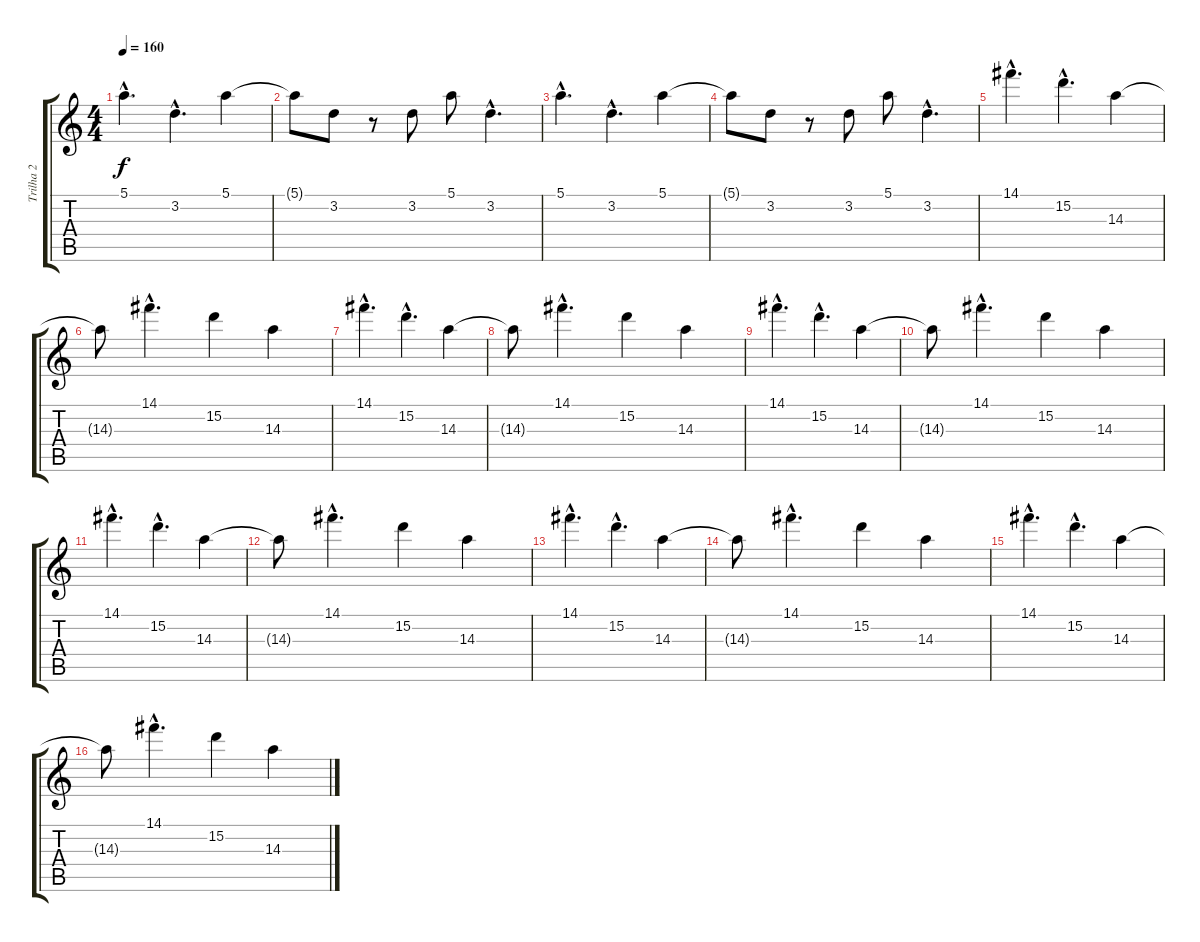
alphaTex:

\track ("Trilha 2" "Trilha 2") {instrument acousticguitarsteel}
\staff {score tabs}
\tuning (E4 B3 G3 D3 A2 E2) {hide}
\ts (4 4)
\tempo 160
\clef g2
\ks c
5.1{hac}.4{d dy f} 3.2{hac}.4{d} 5.1.4 |
5.1{t}.8 3.2.8 r.8 3.2.8 5.1.8 3.2{hac}.4{d} |
5.1{hac}.4{d} 3.2{hac}.4{d} 5.1.4 |
5.1{t}.8 3.2.8 r.8 3.2.8 5.1.8 3.2{hac}.4{d} |
14.1{hac}.4{d} 15.2{hac}.4{d} 14.3.4 |
14.3{t}.8 14.1{hac}.4{d} 15.2.4 14.3.4 |
14.1{hac}.4{d} 15.2{hac}.4{d} 14.3.4 |
14.3{t}.8 14.1{hac}.4{d} 15.2.4 14.3.4 |
14.1{hac}.4{d} 15.2{hac}.4{d} 14.3.4 |
14.3{t}.8 14.1{hac}.4{d} 15.2.4 14.3.4 |
14.1{hac}.4{d} 15.2{hac}.4{d} 14.3.4 |
14.3{t}.8 14.1{hac}.4{d} 15.2.4 14.3.4 |
14.1{hac}.4{d} 15.2{hac}.4{d} 14.3.4 |
14.3{t}.8 14.1{hac}.4{d} 15.2.4 14.3.4 |
14.1{hac}.4{d} 15.2{hac}.4{d} 14.3.4 |
14.3{t}.8 14.1{hac}.4{d} 15.2.4 14.3.4
